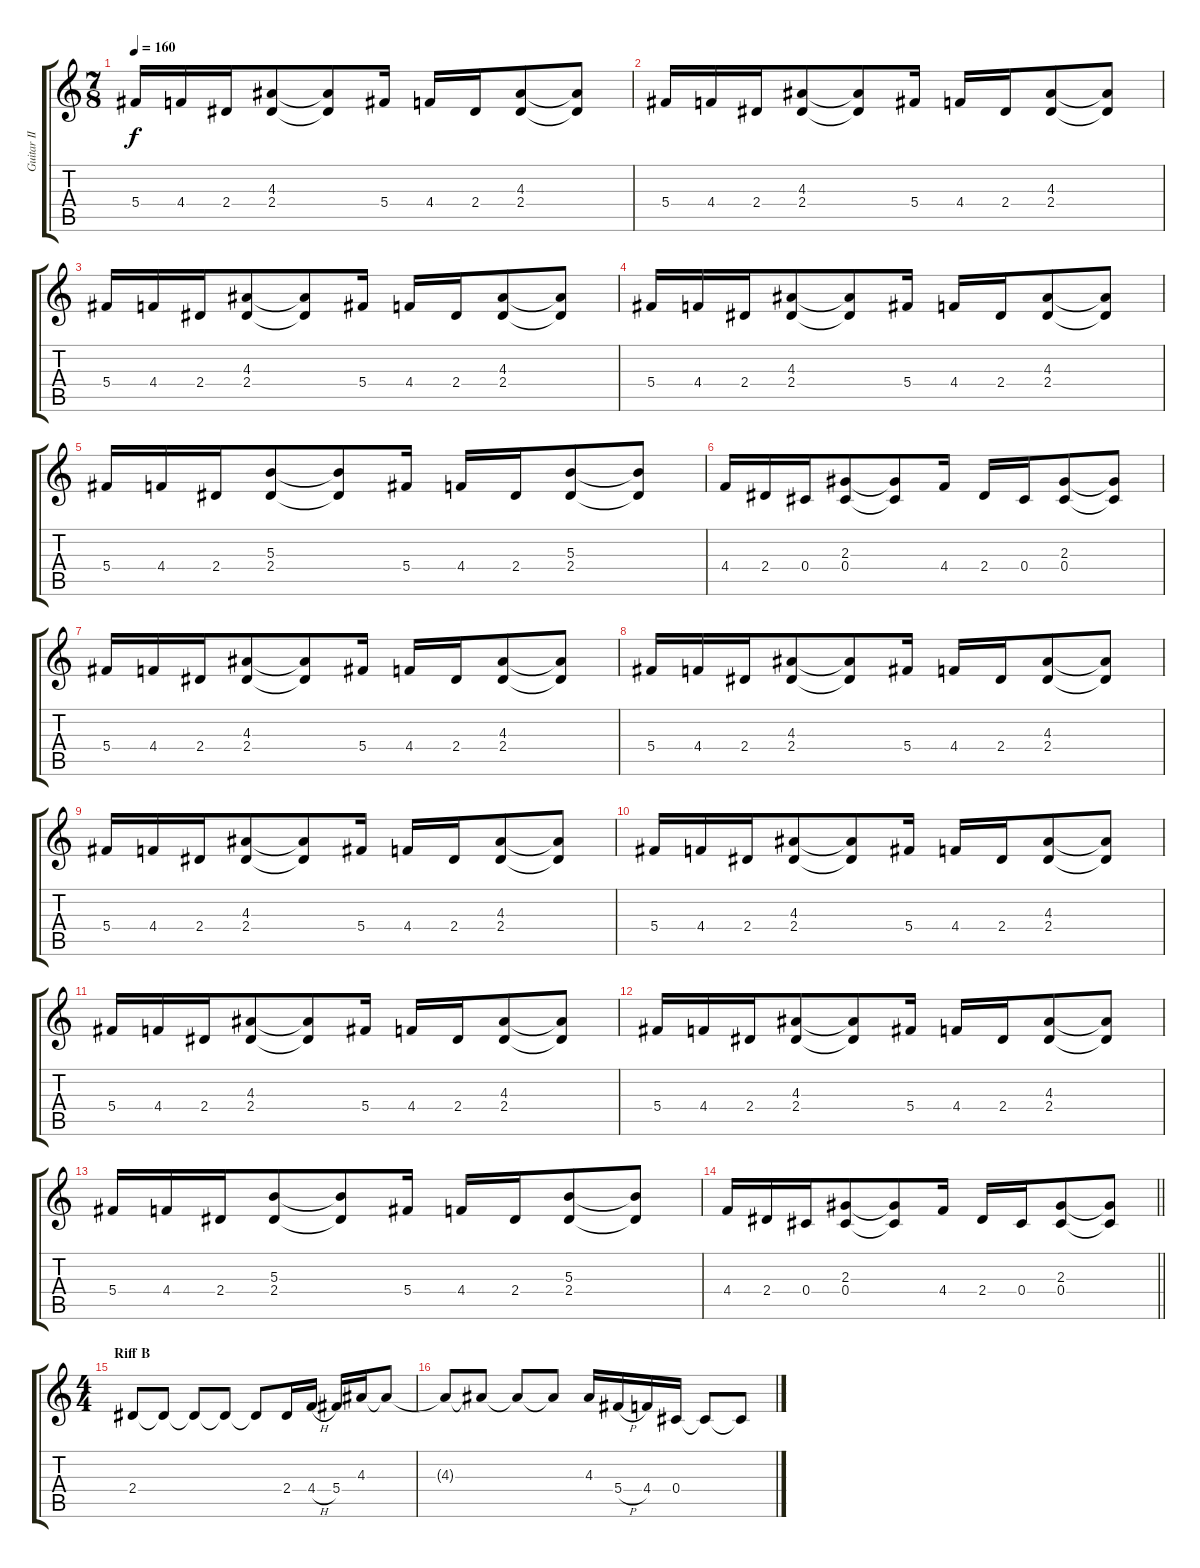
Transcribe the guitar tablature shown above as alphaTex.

\track ("Guitar II" "Guitar II") {instrument distortionguitar}
\staff {score tabs}
\tuning (Eb4 Bb3 Gb3 Db3 Ab2 Eb2) {hide}
\ts (7 8)
\tempo 160
\clef g2
\ks c
5.4.16{dy f} 4.4.16 2.4.16 (4.3 2.4).8 (4.3{t} 2.4{t}).8 5.4.16 4.4.16 2.4.16 (4.3 2.4).8 (4.3{t} 2.4{t}).8 |
5.4.16 4.4.16 2.4.16 (4.3 2.4).8 (4.3{t} 2.4{t}).8 5.4.16 4.4.16 2.4.16 (4.3 2.4).8 (4.3{t} 2.4{t}).8 |
5.4.16 4.4.16 2.4.16 (4.3 2.4).8 (4.3{t} 2.4{t}).8 5.4.16 4.4.16 2.4.16 (4.3 2.4).8 (4.3{t} 2.4{t}).8 |
5.4.16 4.4.16 2.4.16 (4.3 2.4).8 (4.3{t} 2.4{t}).8 5.4.16 4.4.16 2.4.16 (4.3 2.4).8 (4.3{t} 2.4{t}).8 |
5.4.16 4.4.16 2.4.16 (5.3 2.4).8 (5.3{t} 2.4{t}).8 5.4.16 4.4.16 2.4.16 (5.3 2.4).8 (5.3{t} 2.4{t}).8 |
4.4.16 2.4.16 0.4.16 (2.3 0.4).8 (2.3{t} 0.4{t}).8 4.4.16 2.4.16 0.4.16 (2.3 0.4).8 (2.3{t} 0.4{t}).8 |
5.4.16 4.4.16 2.4.16 (4.3 2.4).8 (4.3{t} 2.4{t}).8 5.4.16 4.4.16 2.4.16 (4.3 2.4).8 (4.3{t} 2.4{t}).8 |
5.4.16 4.4.16 2.4.16 (4.3 2.4).8 (4.3{t} 2.4{t}).8 5.4.16 4.4.16 2.4.16 (4.3 2.4).8 (4.3{t} 2.4{t}).8 |
5.4.16 4.4.16 2.4.16 (4.3 2.4).8 (4.3{t} 2.4{t}).8 5.4.16 4.4.16 2.4.16 (4.3 2.4).8 (4.3{t} 2.4{t}).8 |
5.4.16 4.4.16 2.4.16 (4.3 2.4).8 (4.3{t} 2.4{t}).8 5.4.16 4.4.16 2.4.16 (4.3 2.4).8 (4.3{t} 2.4{t}).8 |
5.4.16 4.4.16 2.4.16 (4.3 2.4).8 (4.3{t} 2.4{t}).8 5.4.16 4.4.16 2.4.16 (4.3 2.4).8 (4.3{t} 2.4{t}).8 |
5.4.16 4.4.16 2.4.16 (4.3 2.4).8 (4.3{t} 2.4{t}).8 5.4.16 4.4.16 2.4.16 (4.3 2.4).8 (4.3{t} 2.4{t}).8 |
5.4.16 4.4.16 2.4.16 (5.3 2.4).8 (5.3{t} 2.4{t}).8 5.4.16 4.4.16 2.4.16 (5.3 2.4).8 (5.3{t} 2.4{t}).8 |
\barLineRight lightlight
4.4.16 2.4.16 0.4.16 (2.3 0.4).8 (2.3{t} 0.4{t}).8 4.4.16 2.4.16 0.4.16 (2.3 0.4).8 (2.3{t} 0.4{t}).8 |
\ts (4 4)
\section ("" "Riff B")
2.4.8 2.4{t}.8 2.4{t}.8 2.4{t}.8 2.4{t}.8 2.4.16 4.4{h}.16 5.4.16 4.3.16 4.3{t}.8 |
4.3{t}.8 4.3{t}.8 4.3{t}.8 4.3{t}.8 4.3.16 5.4{h}.16 4.4.16 0.4.16 0.4{t}.8 0.4{t}.8
